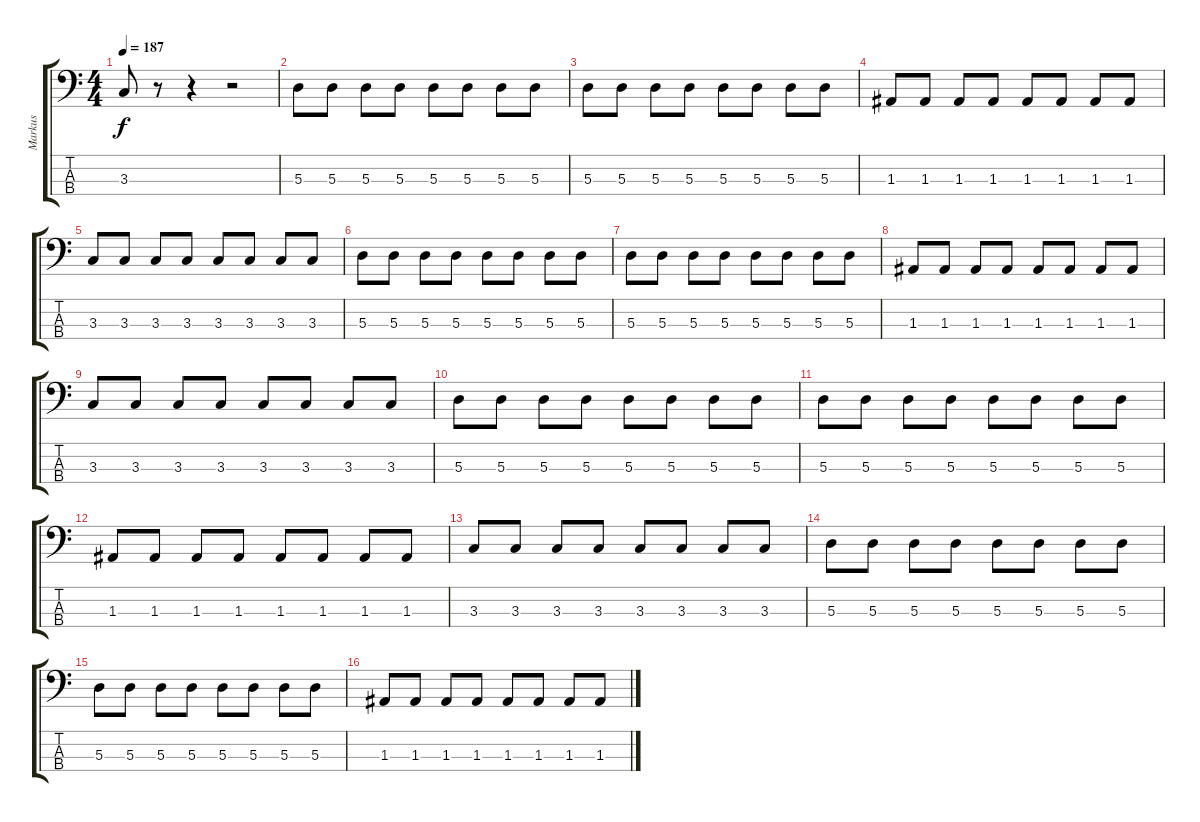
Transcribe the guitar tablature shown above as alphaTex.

\track ("Markus" "Markus") {instrument electricbassfinger}
\staff {score tabs}
\tuning (G2 D2 A1 E1) {hide}
\ts (4 4)
\tempo 187
\clef f4
\ks c
3.3.8{dy f} r.8 r.4 r.2 |
5.3.8 5.3.8 5.3.8 5.3.8 5.3.8 5.3.8 5.3.8 5.3.8 |
5.3.8 5.3.8 5.3.8 5.3.8 5.3.8 5.3.8 5.3.8 5.3.8 |
1.3.8 1.3.8 1.3.8 1.3.8 1.3.8 1.3.8 1.3.8 1.3.8 |
3.3.8 3.3.8 3.3.8 3.3.8 3.3.8 3.3.8 3.3.8 3.3.8 |
5.3.8 5.3.8 5.3.8 5.3.8 5.3.8 5.3.8 5.3.8 5.3.8 |
5.3.8 5.3.8 5.3.8 5.3.8 5.3.8 5.3.8 5.3.8 5.3.8 |
1.3.8 1.3.8 1.3.8 1.3.8 1.3.8 1.3.8 1.3.8 1.3.8 |
3.3.8 3.3.8 3.3.8 3.3.8 3.3.8 3.3.8 3.3.8 3.3.8 |
5.3.8 5.3.8 5.3.8 5.3.8 5.3.8 5.3.8 5.3.8 5.3.8 |
5.3.8 5.3.8 5.3.8 5.3.8 5.3.8 5.3.8 5.3.8 5.3.8 |
1.3.8 1.3.8 1.3.8 1.3.8 1.3.8 1.3.8 1.3.8 1.3.8 |
3.3.8 3.3.8 3.3.8 3.3.8 3.3.8 3.3.8 3.3.8 3.3.8 |
5.3.8 5.3.8 5.3.8 5.3.8 5.3.8 5.3.8 5.3.8 5.3.8 |
5.3.8 5.3.8 5.3.8 5.3.8 5.3.8 5.3.8 5.3.8 5.3.8 |
1.3.8 1.3.8 1.3.8 1.3.8 1.3.8 1.3.8 1.3.8 1.3.8
